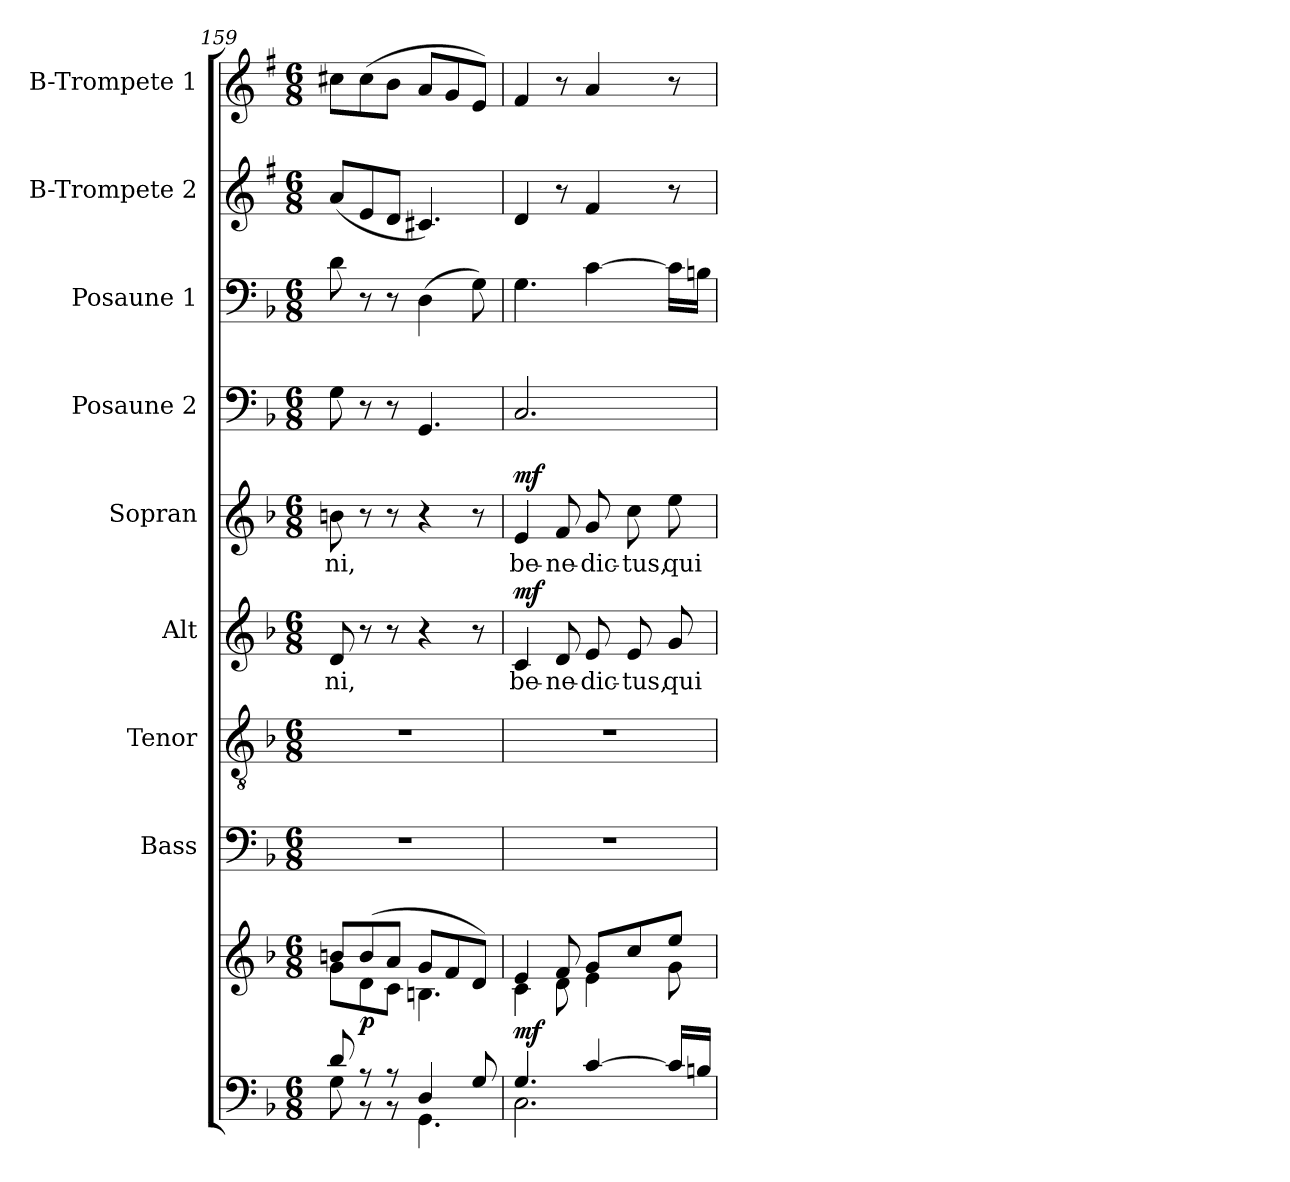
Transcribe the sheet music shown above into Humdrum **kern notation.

**kern	**kern	**dynam	**kern	**kern	**kern	**text	**dynam	**kern	**text	**dynam	**kern	**kern	**kern	**kern
*part9	*part9	*part9	*part8	*part7	*part6	*part6	*part6	*part5	*part5	*part5	*part4	*part3	*part2	*part1
*staff10	*staff9	*staff9/10	*staff8	*staff7	*staff6	*staff6	*staff6	*staff5	*staff5	*staff5	*staff4	*staff3	*staff2	*staff1
*	*	*	*I"Bass	*I"Tenor	*I"Alt	*	*	*I"Sopran	*	*	*I"Posaune 2	*I"Posaune 1	*I"B-Trompete 2	*I"B-Trompete 1
*	*	*	*I'B.	*I'T.	*I'A.	*	*	*I'S.	*	*	*I'Pos. 2	*I'Pos. 1	*I'B Trp. 2	*I'B Trp. 1
*clefF4	*clefG2	*	*clefF4	*clefGv2	*clefG2	*	*	*clefG2	*	*	*clefF4	*clefF4	*clefG2	*clefG2
*	*	*	*	*	*	*	*	*	*	*	*	*	*ITrd1c2	*ITrd1c2
*k[b-]	*k[b-]	*	*k[b-]	*k[b-]	*k[b-]	*	*	*k[b-]	*	*	*k[b-]	*k[b-]	*k[b-]	*k[b-]
*F:	*F:	*	*F:	*F:	*F:	*	*	*F:	*	*	*F:	*F:	*F:	*F:
*M6/8	*M6/8	*	*M6/8	*M6/8	*M6/8	*	*	*M6/8	*	*	*M6/8	*M6/8	*M6/8	*M6/8
=159	=159	=159	=159	=159	=159	=159	=159	=159	=159	=159	=159	=159	=159	=159
*^	*^	*	*	*	*	*	*	*	*	*	*	*	*	*
!	!	!	!	!	!	!	!	!LO:LY:b	!	!	!LO:LY:b	!	!	!	!	!
8d/	8G\	8bn/L	8g\L	.	2.r	2.r	8d/	-ni,	.	8bn\	-ni,	.	8G\	8d\	(<8g/L	8bn\L
!	!	!	!	!LO:DY:b	!	!	!	!	!	!	!	!	!	!	!	!
8r	8r	(>8b/	8d\	p	.	.	8r	.	.	8r	.	.	8r	8r	8d/	(<8b\
8r	8r	8a/J	8c\J	.	.	.	8r	.	.	8r	.	.	8r	8r	8c/J	8a\J
4D/	4.GG\	8g/L	4.Bn\	.	.	.	4r	.	.	4r	.	.	4.GG/	(>4D\	4.Bn/)	8g/L
.	.	8f/	.	.	.	.	.	.	.	.	.	.	.	.	.	8f/
8G/	.	8d/J)	.	.	.	.	8r	.	.	8r	.	.	.	8G\)	.	8d/J)
=160	=160	=160	=160	=160	=160	=160	=160	=160	=160	=160	=160	=160	=160	=160	=160	=160
!	!	!	!	!LO:DY:b	!	!	!	!LO:LY:b	!LO:DY:a	!	!LO:LY:b	!LO:DY:a	!	!	!	!
4.G/	2.C\	4e/	4c\	mf	2.r	2.r	4c/	be-	mf	4e/	be-	mf	2.C/	4.G\	4c/	4e/
!	!	!	!	!	!	!	!	!LO:LY:b	!	!	!LO:LY:b	!	!	!	!	!
.	.	8f/	8d\	.	.	.	8d/	-ne-	.	8f/	-ne-	.	.	.	8r	8r
!	!	!	!	!	!	!	!	!LO:LY:b	!	!	!LO:LY:b	!	!	!	!	!
[>4c/	.	8g/L	4e\	.	.	.	8e/	-dic-	.	8g/	-dic-	.	.	[4c\	4e/	4g/
!	!	!	!	!	!	!	!	!LO:LY:b	!	!	!LO:LY:b	!	!	!	!	!
.	.	8cc/	.	.	.	.	8e/	-tus,	.	8cc\	-tus,	.	.	.	.	.
!	!	!	!	!	!	!	!	!LO:LY:b	!	!	!LO:LY:b	!	!	!	!	!
16c/LL]	.	8ee/J	8g\	.	.	.	8g/	qui	.	8ee\	qui	.	.	16c\LL]	8r	8r
16Bn/JJ	.	.	.	.	.	.	.	.	.	.	.	.	.	16Bn\JJ	.	.
*v	*v	*	*	*	*	*	*	*	*	*	*	*	*	*	*	*
*	*v	*v	*	*	*	*	*	*	*	*	*	*	*	*	*
=	=	=	=	=	=	=	=	=	=	=	=	=	=	=
*-	*-	*-	*-	*-	*-	*-	*-	*-	*-	*-	*-	*-	*-	*-
